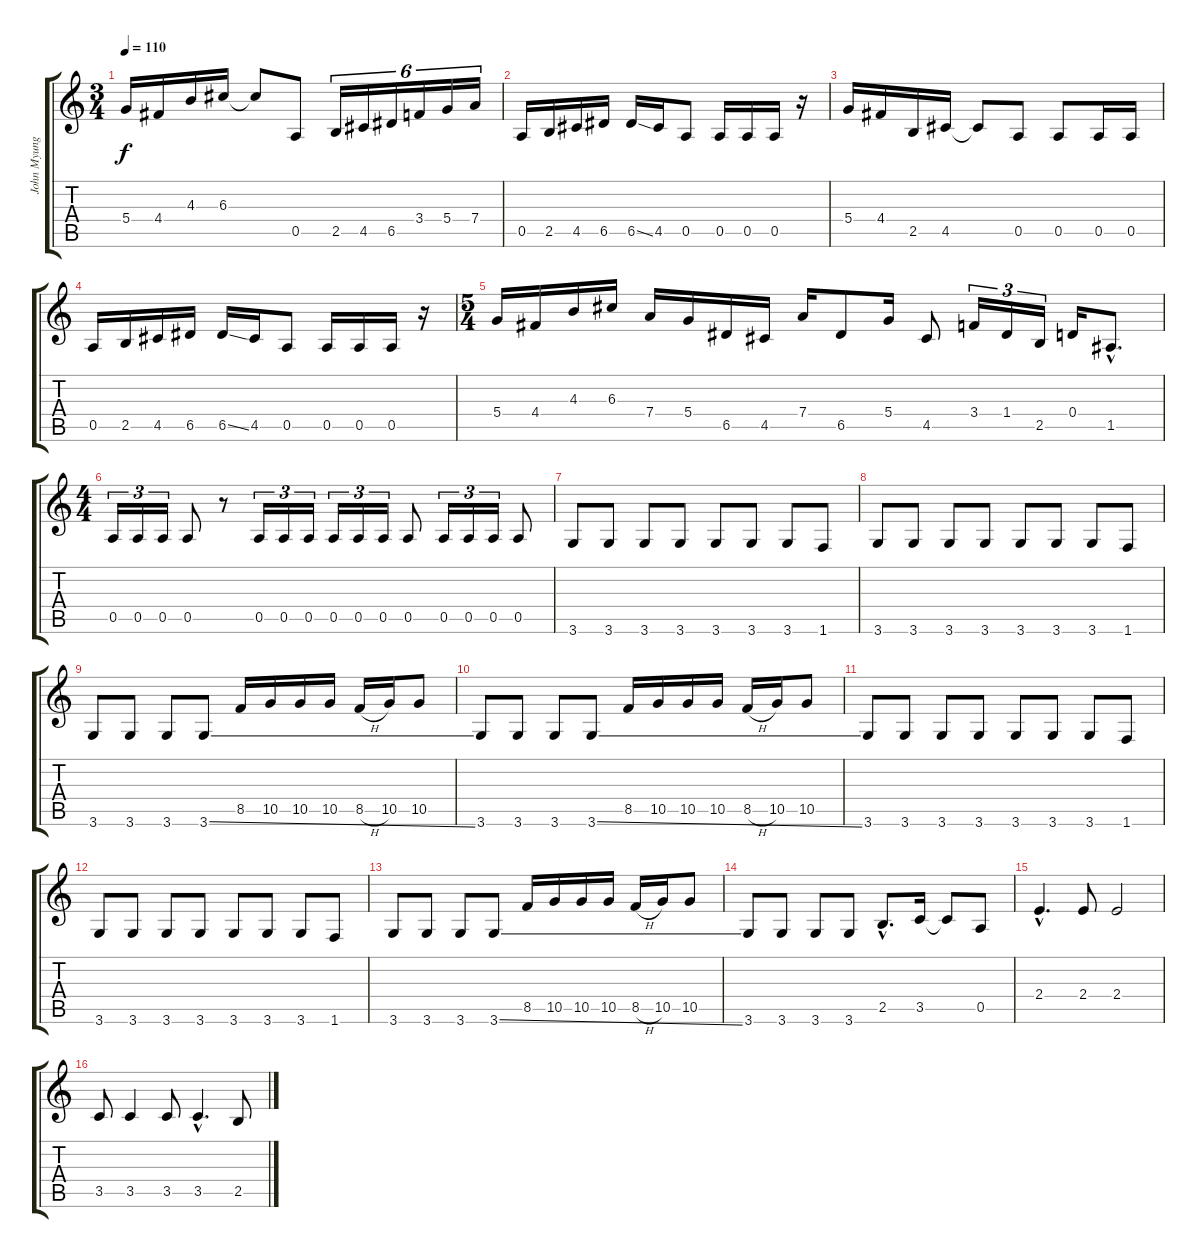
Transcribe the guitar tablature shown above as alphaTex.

\track ("John Myung - Bass" "John Myung") {instrument electricbassfinger}
\staff {score tabs}
\tuning (E4 B3 G3 D3 A2 E2) {hide}
\ts (3 4)
\tempo 110
\clef g2
\ks c
5.4.16{dy f} 4.4.16 4.3.16 6.3.16 6.3{t}.8 0.5.8 2.5.16{tu (6 4)} 4.5.16{tu (6 4)} 6.5.16{tu (6 4)} 3.4.16{tu (6 4)} 5.4.16{tu (6 4)} 7.4.16{tu (6 4)} |
0.5.16 2.5.16 4.5.16 6.5.16 6.5{ss}.16 4.5.16 0.5.8 0.5.16 0.5.16 0.5.16 r.16 |
5.4.16 4.4.16 2.5.16 4.5.16 4.5{t}.8 0.5.8 0.5.8 0.5.16 0.5.16 |
0.5.16 2.5.16 4.5.16 6.5.16 6.5{ss}.16 4.5.16 0.5.8 0.5.16 0.5.16 0.5.16 r.16 |
\ts (5 4)
5.4.16 4.4.16 4.3.16 6.3.16 7.4.16 5.4.16 6.5.16 4.5.16 7.4.16 6.5.8 5.4.16 4.5.8 3.4.16{tu (3 2)} 1.4.16{tu (3 2)} 2.5.16{tu (3 2)} 0.4.16 1.5{hac}.8{d} |
\ts (4 4)
0.5.16{tu (3 2)} 0.5.16{tu (3 2)} 0.5.16{tu (3 2)} 0.5.8 r.8 0.5.16{tu (3 2)} 0.5.16{tu (3 2)} 0.5.16{tu (3 2)} 0.5.16{tu (3 2)} 0.5.16{tu (3 2)} 0.5.16{tu (3 2)} 0.5.8 0.5.16{tu (3 2)} 0.5.16{tu (3 2)} 0.5.16{tu (3 2)} 0.5.8 |
3.6.8 3.6.8 3.6.8 3.6.8 3.6.8 3.6.8 3.6.8 1.6.8 |
3.6.8 3.6.8 3.6.8 3.6.8 3.6.8 3.6.8 3.6.8 1.6.8 |
3.6.8 3.6.8 3.6.8 3.6{ss}.8 8.5.16 10.5.16 10.5.16 10.5.16 8.5{h}.16 10.5.16 10.5.8 |
3.6.8 3.6.8 3.6.8 3.6{ss}.8 8.5.16 10.5.16 10.5.16 10.5.16 8.5{h}.16 10.5.16 10.5.8 |
3.6.8 3.6.8 3.6.8 3.6.8 3.6.8 3.6.8 3.6.8 1.6.8 |
3.6.8 3.6.8 3.6.8 3.6.8 3.6.8 3.6.8 3.6.8 1.6.8 |
3.6.8 3.6.8 3.6.8 3.6{ss}.8 8.5.16 10.5.16 10.5.16 10.5.16 8.5{h}.16 10.5.16 10.5.8 |
3.6.8 3.6.8 3.6.8 3.6.8 2.5{hac}.8{d} 3.5.16 3.5{t}.8 0.5.8 |
2.4{hac}.4{d} 2.4.8 2.4.2 |
3.5.8 3.5.4 3.5.8 3.5{hac}.4{d} 2.5.8
